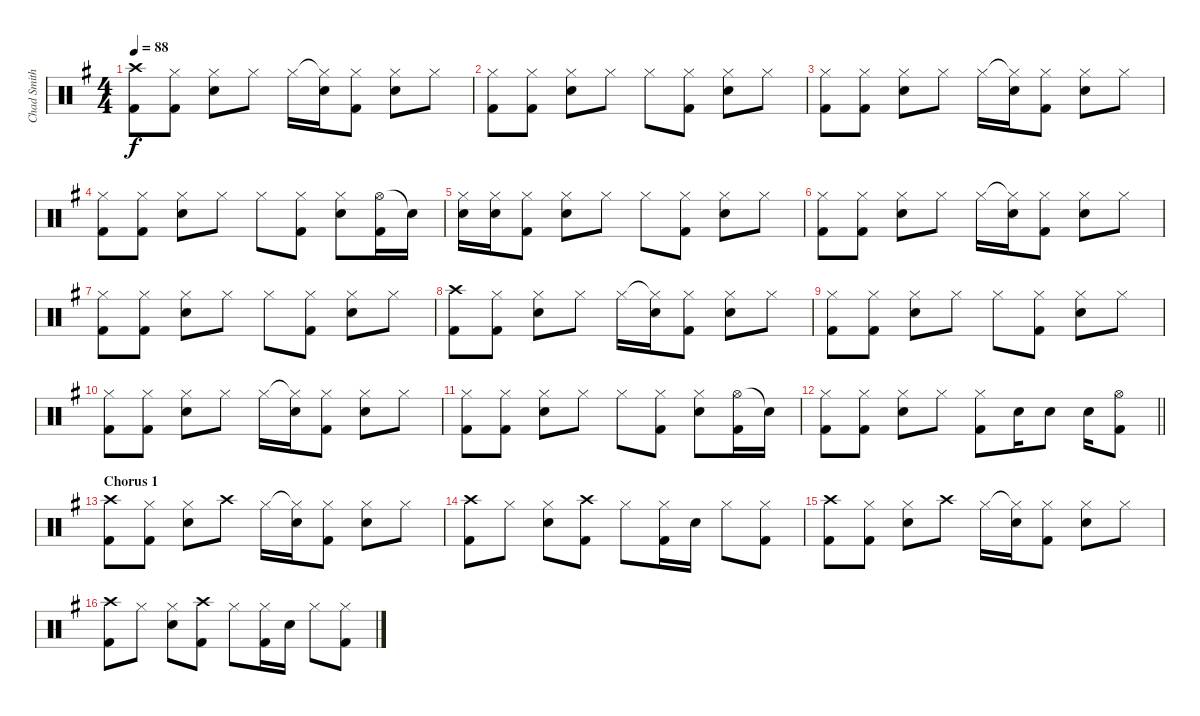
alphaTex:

\track ("Chad Smith (Drums)" "Chad Smith") {instrument percussion}
\staff {score}
\articulation defaults
\ts (4 4)
\tempo 88
\clef neutral
\ks g
("Crash high (hit)" "Kick (hit) 2").8{dy f} ("Hi-Hat (closed)" "Kick (hit) 2").8 ("Hi-Hat (closed)" "Snare (hit) 2").8 "Hi-Hat (closed)".8 "Hi-Hat (closed)".16 ("Hi-Hat (closed)"{t} "Snare (hit) 2").16 ("Hi-Hat (closed)" "Kick (hit) 2").8 ("Hi-Hat (closed)" "Snare (hit) 2").8 "Hi-Hat (closed)".8 |
("Hi-Hat (closed)" "Kick (hit) 2").8 ("Hi-Hat (closed)" "Kick (hit) 2").8 ("Hi-Hat (closed)" "Snare (hit) 2").8 "Hi-Hat (closed)".8 "Hi-Hat (closed)".8 ("Hi-Hat (closed)" "Kick (hit) 2").8 ("Hi-Hat (closed)" "Snare (hit) 2").8 "Hi-Hat (closed)".8 |
("Hi-Hat (closed)" "Kick (hit) 2").8 ("Hi-Hat (closed)" "Kick (hit) 2").8 ("Hi-Hat (closed)" "Snare (hit) 2").8 "Hi-Hat (closed)".8 "Hi-Hat (closed)".16 ("Hi-Hat (closed)"{t} "Snare (hit) 2").16 ("Hi-Hat (closed)" "Kick (hit) 2").8 ("Hi-Hat (closed)" "Snare (hit) 2").8 "Hi-Hat (closed)".8 |
("Hi-Hat (closed)" "Kick (hit) 2").8 ("Hi-Hat (closed)" "Kick (hit) 2").8 ("Hi-Hat (closed)" "Snare (hit) 2").8 "Hi-Hat (closed)".8 "Hi-Hat (closed)".8 ("Hi-Hat (closed)" "Kick (hit) 2").8 ("Hi-Hat (closed)" "Snare (hit) 2").8 ("Hi-Hat (open)" "Kick (hit) 2").16 "Snare (hit)"{t}.16 |
("Hi-Hat (closed)" "Snare (hit) 2").16 ("Hi-Hat (closed)" "Snare (hit) 2").16 ("Hi-Hat (closed)" "Kick (hit) 2").8 ("Hi-Hat (closed)" "Snare (hit) 2").8 "Hi-Hat (closed)".8 "Hi-Hat (closed)".8 ("Hi-Hat (closed)" "Kick (hit) 2").8 ("Hi-Hat (closed)" "Snare (hit) 2").8 "Hi-Hat (closed)".8 |
("Hi-Hat (closed)" "Kick (hit) 2").8 ("Hi-Hat (closed)" "Kick (hit) 2").8 ("Hi-Hat (closed)" "Snare (hit) 2").8 "Hi-Hat (closed)".8 "Hi-Hat (closed)".16 ("Hi-Hat (closed)"{t} "Snare (hit) 2").16 ("Hi-Hat (closed)" "Kick (hit) 2").8 ("Hi-Hat (closed)" "Snare (hit) 2").8 "Hi-Hat (closed)".8 |
("Hi-Hat (closed)" "Kick (hit) 2").8 ("Hi-Hat (closed)" "Kick (hit) 2").8 ("Hi-Hat (closed)" "Snare (hit) 2").8 "Hi-Hat (closed)".8 "Hi-Hat (closed)".8 ("Hi-Hat (closed)" "Kick (hit) 2").8 ("Hi-Hat (closed)" "Snare (hit) 2").8 "Hi-Hat (closed)".8 |
("Crash high (hit)" "Kick (hit) 2").8 ("Hi-Hat (closed)" "Kick (hit) 2").8 ("Hi-Hat (closed)" "Snare (hit) 2").8 "Hi-Hat (closed)".8 "Hi-Hat (closed)".16 ("Hi-Hat (closed)"{t} "Snare (hit) 2").16 ("Hi-Hat (closed)" "Kick (hit) 2").8 ("Hi-Hat (closed)" "Snare (hit) 2").8 "Hi-Hat (closed)".8 |
("Hi-Hat (closed)" "Kick (hit) 2").8 ("Hi-Hat (closed)" "Kick (hit) 2").8 ("Hi-Hat (closed)" "Snare (hit) 2").8 "Hi-Hat (closed)".8 "Hi-Hat (closed)".8 ("Hi-Hat (closed)" "Kick (hit) 2").8 ("Hi-Hat (closed)" "Snare (hit) 2").8 "Hi-Hat (closed)".8 |
("Hi-Hat (closed)" "Kick (hit) 2").8 ("Hi-Hat (closed)" "Kick (hit) 2").8 ("Hi-Hat (closed)" "Snare (hit) 2").8 "Hi-Hat (closed)".8 "Hi-Hat (closed)".16 ("Hi-Hat (closed)"{t} "Snare (hit) 2").16 ("Hi-Hat (closed)" "Kick (hit) 2").8 ("Hi-Hat (closed)" "Snare (hit) 2").8 "Hi-Hat (closed)".8 |
("Hi-Hat (closed)" "Kick (hit) 2").8 ("Hi-Hat (closed)" "Kick (hit) 2").8 ("Hi-Hat (closed)" "Snare (hit) 2").8 "Hi-Hat (closed)".8 "Hi-Hat (closed)".8 ("Hi-Hat (closed)" "Kick (hit) 2").8 ("Hi-Hat (closed)" "Snare (hit) 2").8 ("Hi-Hat (open)" "Kick (hit) 2").16 "Snare (hit)"{t}.16 |
\barLineRight lightlight
("Hi-Hat (closed)" "Kick (hit) 2").8 ("Hi-Hat (closed)" "Kick (hit) 2").8 ("Hi-Hat (closed)" "Snare (hit) 2").8 "Hi-Hat (closed)".8 ("Hi-Hat (closed)" "Kick (hit) 2").8 "Snare (hit) 2".16 "Snare (hit) 2".8 "Snare (hit) 2".16 ("Hi-Hat (open)" "Kick (hit) 2").8 |
\section ("" "Chorus 1")
("Crash high (hit)" "Kick (hit) 2").8 ("Hi-Hat (closed)" "Kick (hit) 2").8 ("Hi-Hat (closed)" "Snare (hit) 2").8 "Crash high (hit)".8 "Hi-Hat (closed)".16 ("Hi-Hat (closed)"{t} "Snare (hit) 2").16 ("Hi-Hat (closed)" "Kick (hit) 2").8 ("Hi-Hat (closed)" "Snare (hit) 2").8 "Hi-Hat (closed)".8 |
("Crash high (hit)" "Kick (hit) 2").8 "Hi-Hat (closed)".8 ("Hi-Hat (closed)" "Snare (hit) 2").8 ("Crash high (hit)" "Kick (hit) 2").8 "Hi-Hat (closed)".8 ("Hi-Hat (closed)" "Kick (hit) 2").16 "Snare (hit) 2".16 "Hi-Hat (closed)".8 ("Hi-Hat (closed)" "Kick (hit) 2").8 |
("Crash high (hit)" "Kick (hit) 2").8 ("Hi-Hat (closed)" "Kick (hit) 2").8 ("Hi-Hat (closed)" "Snare (hit) 2").8 "Crash high (hit)".8 "Hi-Hat (closed)".16 ("Hi-Hat (closed)"{t} "Snare (hit) 2").16 ("Hi-Hat (closed)" "Kick (hit) 2").8 ("Hi-Hat (closed)" "Snare (hit) 2").8 "Hi-Hat (closed)".8 |
("Crash high (hit)" "Kick (hit) 2").8 "Hi-Hat (closed)".8 ("Hi-Hat (closed)" "Snare (hit) 2").8 ("Crash high (hit)" "Kick (hit) 2").8 "Hi-Hat (closed)".8 ("Hi-Hat (closed)" "Kick (hit) 2").16 "Snare (hit) 2".16 "Hi-Hat (closed)".8 ("Hi-Hat (closed)" "Kick (hit) 2").8
